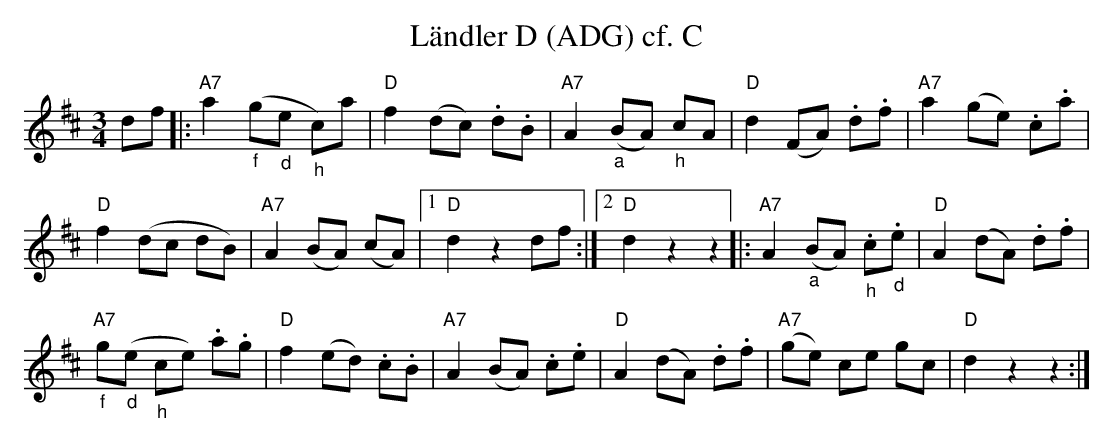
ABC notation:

X:1
T:L\"andler D (ADG) cf. C
M:3/4
L:1/8
K:Dmaj%%MIDI gchordon
df |: "A7"a2 ("_f"g"_d"e "_h"c)a | "D"f2 (dc) .d.B | "A7"A2 "_a"(BA) "_h"cA | "D"d2 (FA) .d.f | "A7"a2 (ge) .c.a |
"D"f2 (dc dB) | "A7"A2 (BA) (cA) |1 "D"d2z2 df :|2 "D"d2z2z2 |: "A7"A2 "_a"(BA) "_h".c"_d".e | "D"A2 (dA) .d.f |
"A7""_f"g"_d"(e "_h"ce) .a.g | "D"f2 (ed) .c.B | "A7"A2 (BA) .c.e | "D"A2 (dA) .d.f | "A7"(ge) ce gc | "D"d2z2z2 :|
